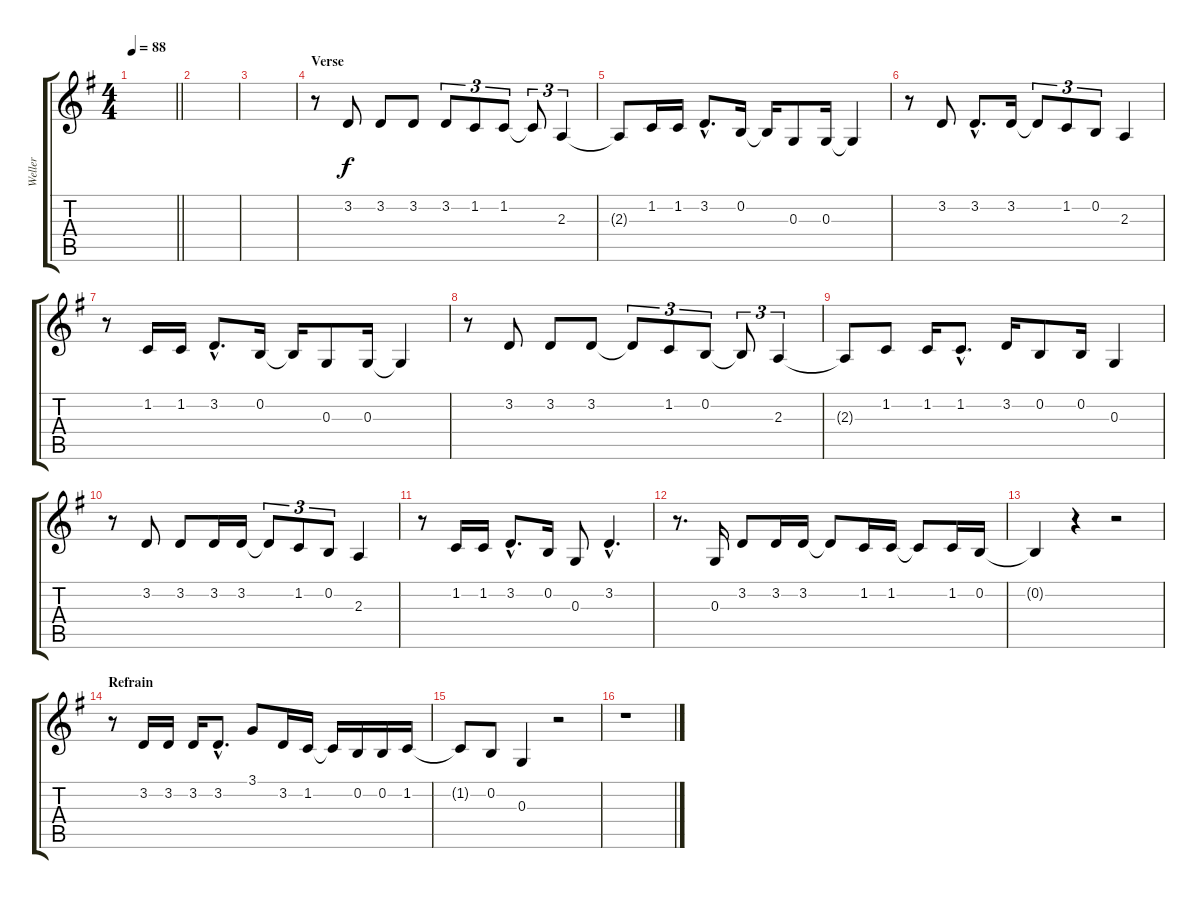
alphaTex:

\track ("Weller" "Weller") {instrument bassoon}
\staff {score tabs}
\tuning (E4 B3 G3 D3 A2 E2) {hide}
\ts (4 4)
\tempo 88
\clef g2
\barLineRight lightlight
\ks g
|
|
|
\section ("" "Verse")
r.8 3.2.8 3.2.8 3.2.8 3.2.8{tu (3 2)} 1.2.8{tu (3 2)} 1.2.8{tu (3 2)} 1.2{t}.8{tu (3 2)} 2.3.4{tu (3 2)} |
2.3{t}.8 1.2.16 1.2.16 3.2{hac}.8{d} 0.2.16 0.2{t}.16 0.3.8 0.3.16 0.3{t}.4 |
r.8 3.2.8 3.2{hac}.8{d} 3.2.16 3.2{t}.8{tu (3 2)} 1.2.8{tu (3 2)} 0.2.8{tu (3 2)} 2.3.4 |
r.8 1.2.16 1.2.16 3.2{hac}.8{d} 0.2.16 0.2{t}.16 0.3.8 0.3.16 0.3{t}.4 |
r.8 3.2.8 3.2.8 3.2.8 3.2{t}.8{tu (3 2)} 1.2.8{tu (3 2)} 0.2.8{tu (3 2)} 0.2{t}.8{tu (3 2)} 2.3.4{tu (3 2)} |
2.3{t}.8 1.2.8 1.2.16 1.2{hac}.8{d} 3.2.16 0.2.8 0.2.16 0.3.4 |
r.8 3.2.8 3.2.8 3.2.16 3.2.16 3.2{t}.8{tu (3 2)} 1.2.8{tu (3 2)} 0.2.8{tu (3 2)} 2.3.4 |
r.8 1.2.16 1.2.16 3.2{hac}.8{d} 0.2.16 0.3.8 3.2{hac}.4{d} |
r.8{d} 0.3.16 3.2.8 3.2.16 3.2.16 3.2{t}.8 1.2.16 1.2.16 1.2{t}.8 1.2.16 0.2.16 |
0.2{t}.4 r.4 r.2 |
\section ("" "Refrain")
r.8 3.2.16 3.2.16 3.2.16 3.2{hac}.8{d} 3.1.8 3.2.16 1.2.16 1.2{t}.16 0.2.16 0.2.16 1.2.16 |
1.2{t}.8 0.2.8 0.3.4 r.2 |
r.1
